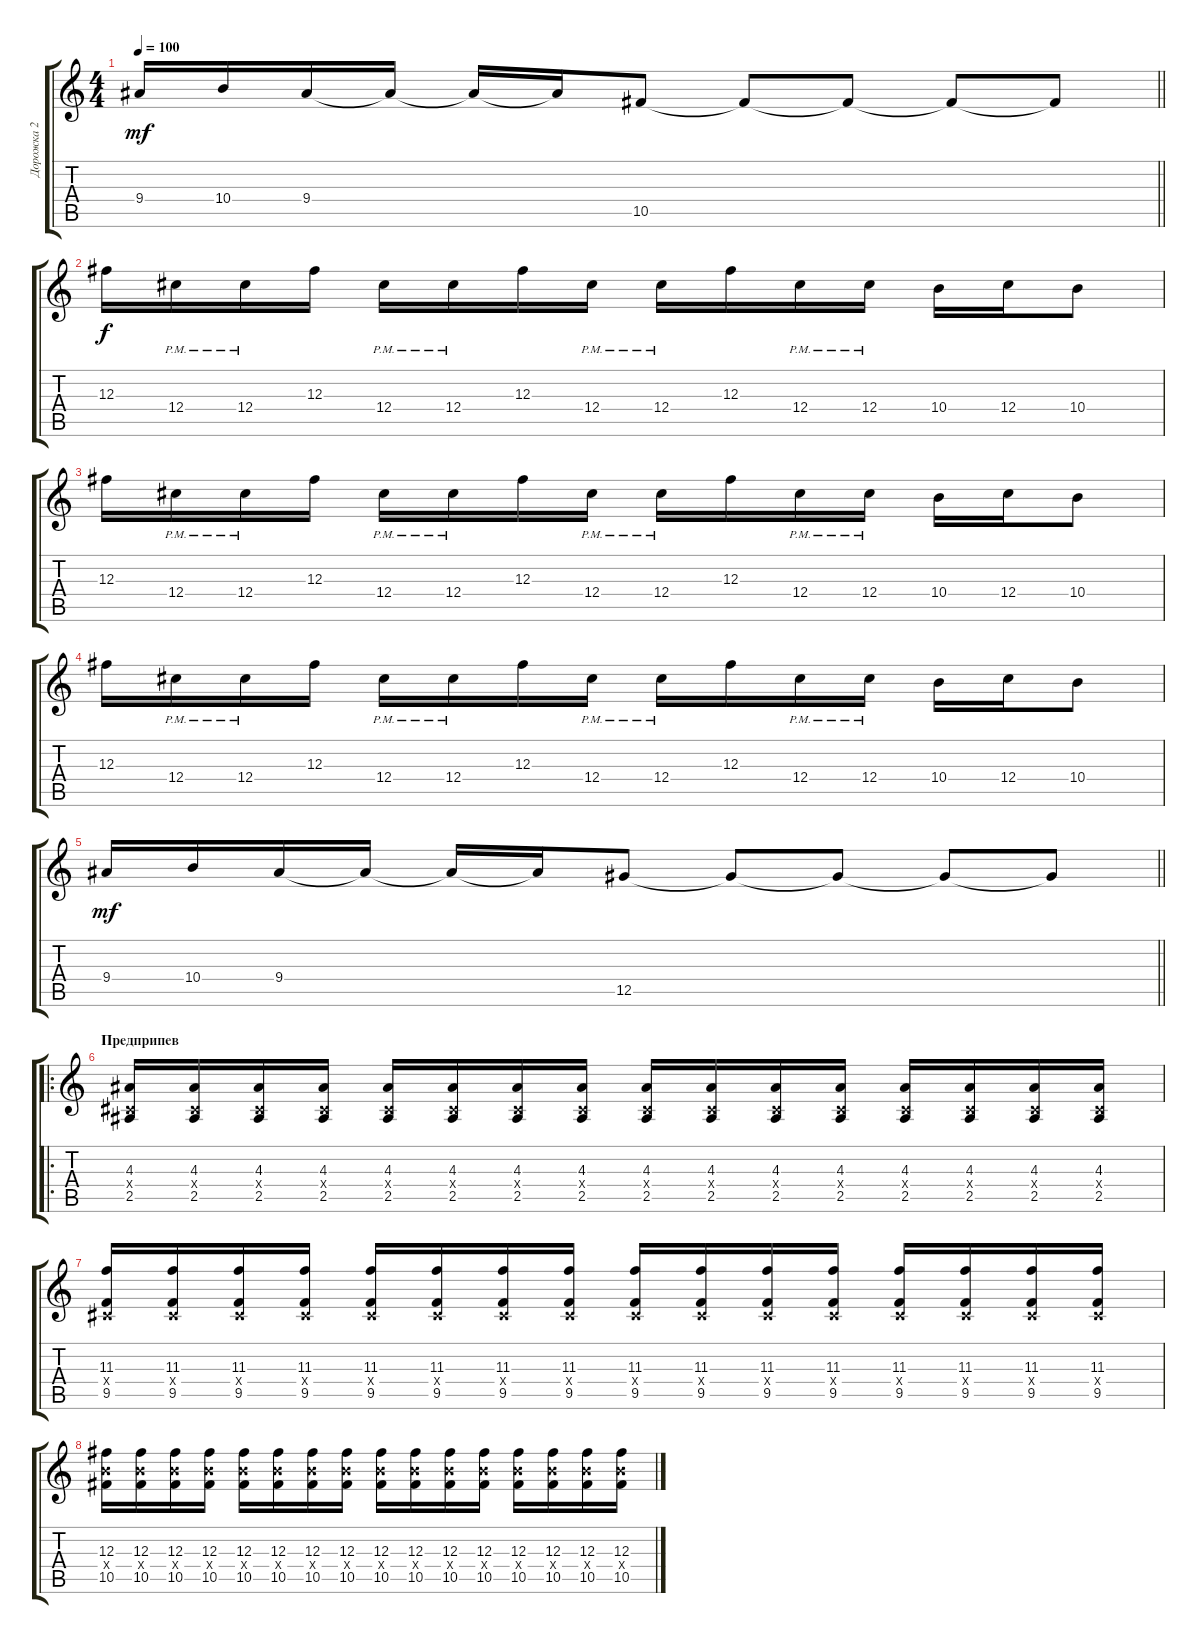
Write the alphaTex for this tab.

\track ("Дорожка 2" "Дорожка 2") {instrument distortionguitar}
\staff {score tabs}
\tuning (Eb4 Bb3 Gb3 Db3 Ab2 Db2) {hide}
\ts (4 4)
\tempo 100
\clef g2
\barLineRight lightlight
\ks c
9.4.16{dy mf} 10.4.16 9.4.16 9.4{t}.16 9.4{t}.16 9.4{t}.16 10.5.8 10.5{t}.8 10.5{t}.8 10.5{t}.8 10.5{t}.8 |
12.3.16{dy f} 12.4{pm}.16 12.4{pm}.16 12.3.16 12.4{pm}.16 12.4{pm}.16 12.3.16 12.4{pm}.16 12.4{pm}.16 12.3.16 12.4{pm}.16 12.4{pm}.16 10.4.16 12.4.16 10.4.8 |
12.3.16 12.4{pm}.16 12.4{pm}.16 12.3.16 12.4{pm}.16 12.4{pm}.16 12.3.16 12.4{pm}.16 12.4{pm}.16 12.3.16 12.4{pm}.16 12.4{pm}.16 10.4.16 12.4.16 10.4.8 |
12.3.16 12.4{pm}.16 12.4{pm}.16 12.3.16 12.4{pm}.16 12.4{pm}.16 12.3.16 12.4{pm}.16 12.4{pm}.16 12.3.16 12.4{pm}.16 12.4{pm}.16 10.4.16 12.4.16 10.4.8 |
\barLineRight lightlight
9.4.16{dy mf} 10.4.16 9.4.16 9.4{t}.16 9.4{t}.16 9.4{t}.16 12.5.8 12.5{t}.8 12.5{t}.8 12.5{t}.8 12.5{t}.8 |
\ro
\section ("" "Предприпев")
(4.3 0.4{x} 2.5).16 (4.3 0.4{x} 2.5).16 (4.3 0.4{x} 2.5).16 (4.3 0.4{x} 2.5).16 (4.3 0.4{x} 2.5).16 (4.3 0.4{x} 2.5).16 (4.3 0.4{x} 2.5).16 (4.3 0.4{x} 2.5).16 (4.3 0.4{x} 2.5).16 (4.3 0.4{x} 2.5).16 (4.3 0.4{x} 2.5).16 (4.3 0.4{x} 2.5).16 (4.3 0.4{x} 2.5).16 (4.3 0.4{x} 2.5).16 (4.3 0.4{x} 2.5).16 (4.3 0.4{x} 2.5).16 |
(11.3 0.4{x} 9.5).16 (11.3 0.4{x} 9.5).16 (11.3 0.4{x} 9.5).16 (11.3 0.4{x} 9.5).16 (11.3 0.4{x} 9.5).16 (11.3 0.4{x} 9.5).16 (11.3 0.4{x} 9.5).16 (11.3 0.4{x} 9.5).16 (11.3 0.4{x} 9.5).16 (11.3 0.4{x} 9.5).16 (11.3 0.4{x} 9.5).16 (11.3 0.4{x} 9.5).16 (11.3 0.4{x} 9.5).16 (11.3 0.4{x} 9.5).16 (11.3 0.4{x} 9.5).16 (11.3 0.4{x} 9.5).16 |
(12.3 10.4{x} 10.5).16 (12.3 10.4{x} 10.5).16 (12.3 10.4{x} 10.5).16 (12.3 10.4{x} 10.5).16 (12.3 10.4{x} 10.5).16 (12.3 10.4{x} 10.5).16 (12.3 10.4{x} 10.5).16 (12.3 10.4{x} 10.5).16 (12.3 10.4{x} 10.5).16 (12.3 10.4{x} 10.5).16 (12.3 10.4{x} 10.5).16 (12.3 10.4{x} 10.5).16 (12.3 10.4{x} 10.5).16 (12.3 10.4{x} 10.5).16 (12.3 10.4{x} 10.5).16 (12.3 10.4{x} 10.5).16
